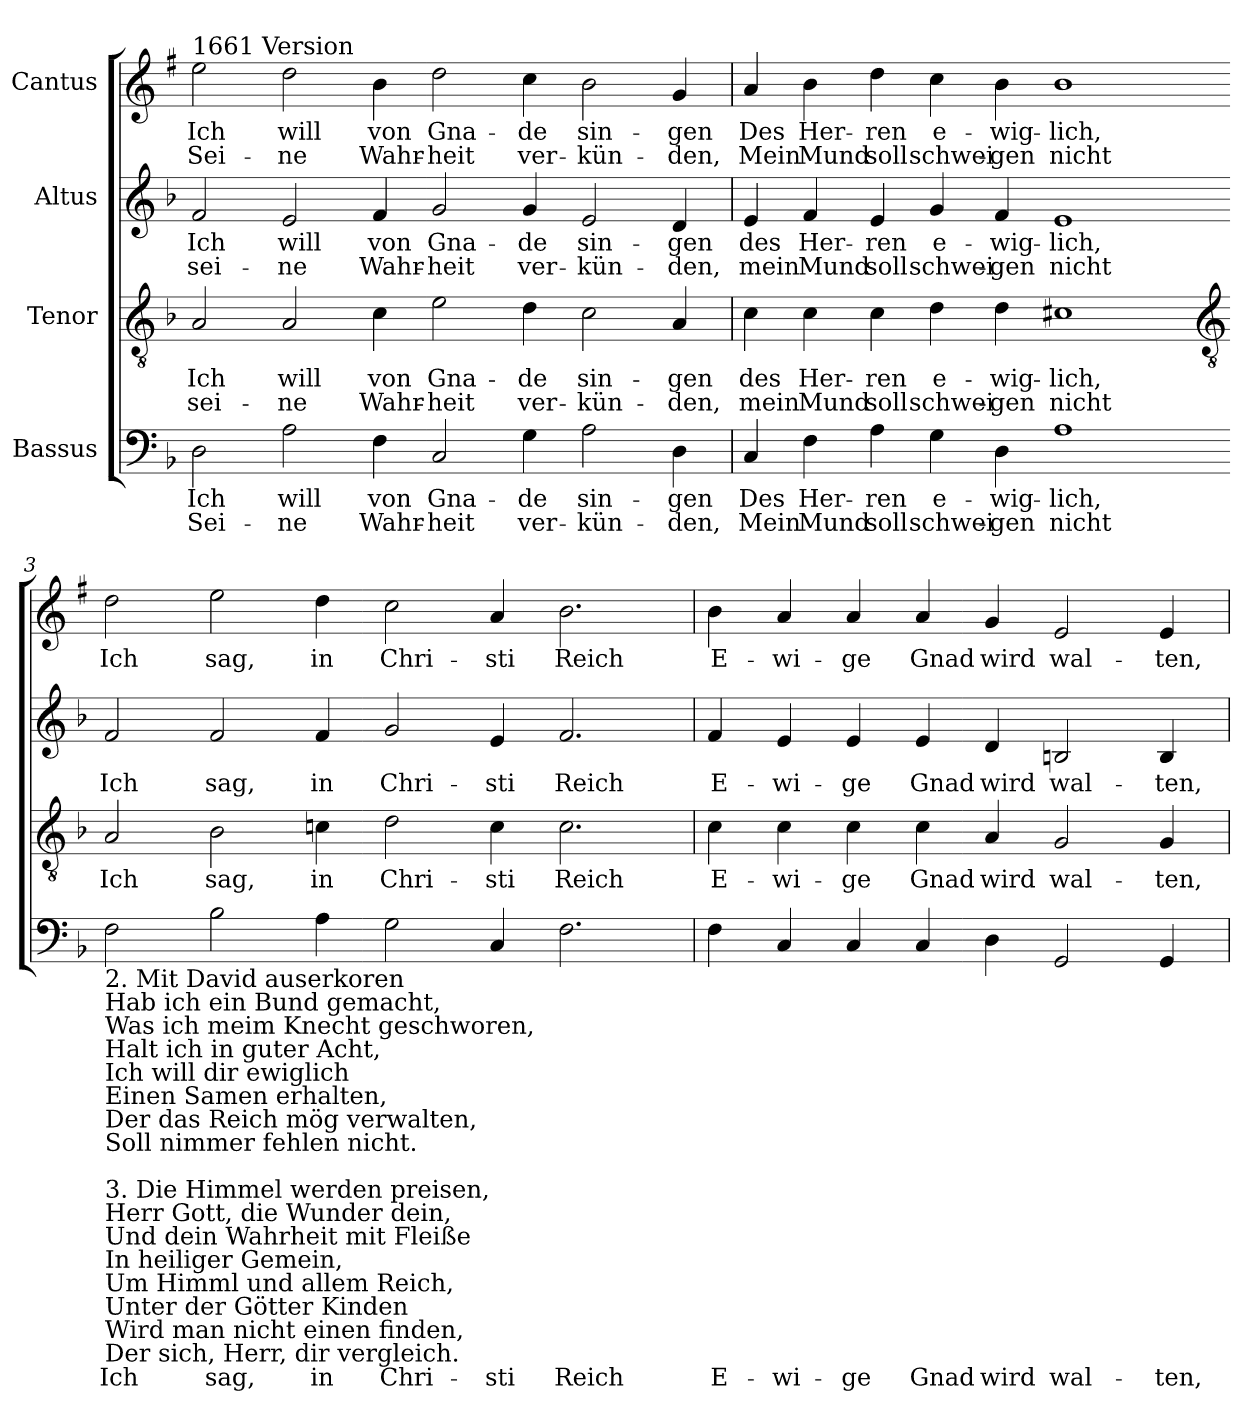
**kern	**text	**text	**kern	**text	**text	**kern	**text	**text	**kern	**text	**text
*part4	*part4	*part4	*part3	*part3	*part3	*part2	*part2	*part2	*part1	*part1	*part1
*staff4	*staff4	*staff4	*staff3	*staff3	*staff3	*staff2	*staff2	*staff2	*staff1	*staff1	*staff1
*I"Bassus	*	*	*I"Tenor	*	*	*I"Altus	*	*	*I"Cantus	*	*
*clefF4	*	*	*clefGv2	*	*	*clefG2	*	*	*clefG2	*	*
*	*	*	*	*	*	*	*	*	*ITrd1c2	*	*
*k[b-]	*	*	*k[b-]	*	*	*k[b-]	*	*	*k[b-]	*	*
*F:	*	*	*F:	*	*	*F:	*	*	*F:	*	*
=1	=1	=1	=1	=1	=1	=1	=1	=1	=1	=1	=1
!	!	!	!	!	!	!	!	!	!LO:TX:a:t=1661 Version	!	!
!	!LO:LY:b	!LO:LY:b	!	!LO:LY:b	!LO:LY:b	!	!LO:LY:b	!LO:LY:b	!	!LO:LY:b	!LO:LY:b
2D	Ich	Sei-	2A	Ich	sei-	2f	Ich	sei-	2dd	Ich	Sei-
!	!LO:LY:b	!LO:LY:b	!	!LO:LY:b	!LO:LY:b	!	!LO:LY:b	!LO:LY:b	!	!LO:LY:b	!LO:LY:b
2A	-will	ne	2A	-will	ne	2e	-will	ne	2cc	-will	ne
!	!LO:LY:b	!LO:LY:b	!	!LO:LY:b	!LO:LY:b	!	!LO:LY:b	!LO:LY:b	!	!LO:LY:b	!LO:LY:b
4F	von	Wahr-	4c	von	Wahr-	4f	von	Wahr-	4a	von	Wahr-
!	!LO:LY:b	!LO:LY:b	!	!LO:LY:b	!LO:LY:b	!	!LO:LY:b	!LO:LY:b	!	!LO:LY:b	!LO:LY:b
2C	-Gna-	-heit	2e	-Gna-	-heit	2g	-Gna-	-heit	2cc	-Gna-	-heit
!	!LO:LY:b	!LO:LY:b	!	!LO:LY:b	!LO:LY:b	!	!LO:LY:b	!LO:LY:b	!	!LO:LY:b	!LO:LY:b
4G	de	ver-	4d	de	ver-	4g	de	ver-	4b-	de	ver-
!	!LO:LY:b	!LO:LY:b	!	!LO:LY:b	!LO:LY:b	!	!LO:LY:b	!LO:LY:b	!	!LO:LY:b	!LO:LY:b
2A	-sin-	-kün-	2c	-sin-	-kün-	2e	-sin-	-kün-	2a	-sin-	-kün-
!	!LO:LY:b	!LO:LY:b	!	!LO:LY:b	!LO:LY:b	!	!LO:LY:b	!LO:LY:b	!	!LO:LY:b	!LO:LY:b
4D	-gen	den,	4A	-gen	den,	4d	-gen	den,	4f	-gen	den,
=2	=2	=2	=2	=2	=2	=2	=2	=2	=2	=2	=2
!	!LO:LY:b	!LO:LY:b	!	!LO:LY:b	!LO:LY:b	!	!LO:LY:b	!LO:LY:b	!	!LO:LY:b	!LO:LY:b
4C	Des	Mein	4c	des	mein	4e	des	mein	4g	Des	Mein
!	!LO:LY:b	!LO:LY:b	!	!LO:LY:b	!LO:LY:b	!	!LO:LY:b	!LO:LY:b	!	!LO:LY:b	!LO:LY:b
4F	Her-	-Mund	4c	Her-	-Mund	4f	Her-	-Mund	4a	Her-	-Mund
!	!LO:LY:b	!LO:LY:b	!	!LO:LY:b	!LO:LY:b	!	!LO:LY:b	!LO:LY:b	!	!LO:LY:b	!LO:LY:b
4A	ren	soll	4c	ren	soll	4e	ren	soll	4cc	ren	soll
!	!LO:LY:b	!LO:LY:b	!	!LO:LY:b	!LO:LY:b	!	!LO:LY:b	!LO:LY:b	!	!LO:LY:b	!LO:LY:b
4G	e-	-schwei-	4d	e-	-schwei-	4g	e-	-schwei-	4b-	e-	-schwei-
!	!LO:LY:b	!LO:LY:b	!	!LO:LY:b	!LO:LY:b	!	!LO:LY:b	!LO:LY:b	!	!LO:LY:b	!LO:LY:b
4D	-wig-	-gen	4d	-wig-	-gen	4f	-wig-	-gen	4a	-wig-	-gen
!	!LO:LY:b	!LO:LY:b	!	!LO:LY:b	!LO:LY:b	!	!LO:LY:b	!LO:LY:b	!	!LO:LY:b	!LO:LY:b
1A	lich,	nicht	1c#X	lich,	nicht	1e	lich,	nicht	1a	lich,	nicht
!!LO:LB:g=z
=3-	=3-	=3-	=3-	=3-	=3-	=3-	=3-	=3-	=3-	=3-	=3-
*	*	*	*clefGv2	*	*	*	*	*	*	*	*
!LO:TX:b:t=2. Mit David auserkoren\nHab ich ein Bund gemacht,\nWas ich meim Knecht geschworen,\nHalt ich in guter Acht,\nIch will dir ewiglich\nEinen Samen erhalten,\nDer das Reich mög verwalten,\nSoll nimmer fehlen nicht.\n\n3. Die Himmel werden preisen,\nHerr Gott, die Wunder dein,\nUnd dein Wahrheit mit Fleiße\nIn heiliger Gemein,\nUm Himml und allem Reich,\nUnter der Götter Kinden\nWird man nicht einen finden,\nDer sich, Herr, dir vergleich.	!	!	!	!	!	!	!	!	!	!	!
!	!LO:LY:b	!	!	!LO:LY:b	!	!	!LO:LY:b	!	!	!LO:LY:b	!
2F	Ich	.	2A	Ich	.	2f	Ich	.	2cc	Ich	.
!	!LO:LY:b	!	!	!LO:LY:b	!	!	!LO:LY:b	!	!	!LO:LY:b	!
2B-	sag,	.	2B-	sag,	.	2f	sag,	.	2dd	sag,	.
!	!LO:LY:b	!	!	!LO:LY:b	!	!	!LO:LY:b	!	!	!LO:LY:b	!
4A	in	.	4c	in	.	4f	in	.	4cc	in	.
!	!LO:LY:b	!	!	!LO:LY:b	!	!	!LO:LY:b	!	!	!LO:LY:b	!
2G	Chri-	.	2d	Chri-	.	2g	Chri-	.	2b-	Chri-	.
!	!LO:LY:b	!	!	!LO:LY:b	!	!	!LO:LY:b	!	!	!LO:LY:b	!
4C	-sti	.	4c	-sti	.	4e	-sti	.	4g	-sti	.
!	!LO:LY:b	!	!	!LO:LY:b	!	!	!LO:LY:b	!	!	!LO:LY:b	!
2.F	Reich	.	2.c	Reich	.	2.f	Reich	.	2.a	Reich	.
=4	=4	=4	=4	=4	=4	=4	=4	=4	=4	=4	=4
!	!LO:LY:b	!	!	!LO:LY:b	!	!	!LO:LY:b	!	!	!LO:LY:b	!
4F	E-	.	4c	E-	.	4f	E-	.	4a	E-	.
!	!LO:LY:b	!	!	!LO:LY:b	!	!	!LO:LY:b	!	!	!LO:LY:b	!
4C	-wi-	.	4c	-wi-	.	4e	-wi-	.	4g	-wi-	.
!	!LO:LY:b	!	!	!LO:LY:b	!	!	!LO:LY:b	!	!	!LO:LY:b	!
4C	-ge	.	4c	-ge	.	4e	-ge	.	4g	-ge	.
!	!LO:LY:b	!	!	!LO:LY:b	!	!	!LO:LY:b	!	!	!LO:LY:b	!
4C	Gnad	.	4c	Gnad	.	4e	Gnad	.	4g	Gnad	.
!	!LO:LY:b	!	!	!LO:LY:b	!	!	!LO:LY:b	!	!	!LO:LY:b	!
4D	wird	.	4A	wird	.	4d	wird	.	4f	wird	.
!	!LO:LY:b	!	!	!LO:LY:b	!	!	!LO:LY:b	!	!	!LO:LY:b	!
2GG	wal-	.	2G	wal-	.	2Bn	wal-	.	2d	wal-	.
!	!LO:LY:b	!	!	!LO:LY:b	!	!	!LO:LY:b	!	!	!LO:LY:b	!
4GG	-ten,	.	4G	-ten,	.	4B	-ten,	.	4d	-ten,	.
=	=	=	=	=	=	=	=	=	=	=	=
*-	*-	*-	*-	*-	*-	*-	*-	*-	*-	*-	*-
